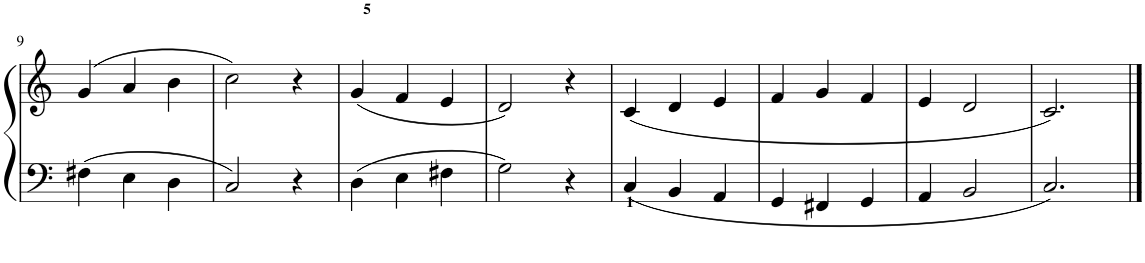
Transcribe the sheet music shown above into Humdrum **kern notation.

**kern	**kern
*part1	*part1
*staff2	*staff1
*I"Piano	*
*I'Pno.	*
!!LO:PB:g=z
*clefF4	*clefG2
*k[]	*k[]
*M3/4	*M3/4
=9	=9
4F#X\	(4g/
4E\	4a/
4D\	4b\
=10	=10
2C/	2cc\)
4r	4r
=11	=11
4D\	(4g/
4E\	4f/
4F#X\	4e/
=12	=12
2G\	2d/)
4r	4r
=13	=13
4C/	(4c/
4BB/	4d/
4AA/	4e/
=14	=14
4GG/	4f/
4FF#X/	4g/
4GG/	4f/
=15	=15
4AA/	4e/
2BB/	2d/
=16	=16
2.C/	2.c/)
==	==
*-	*-
